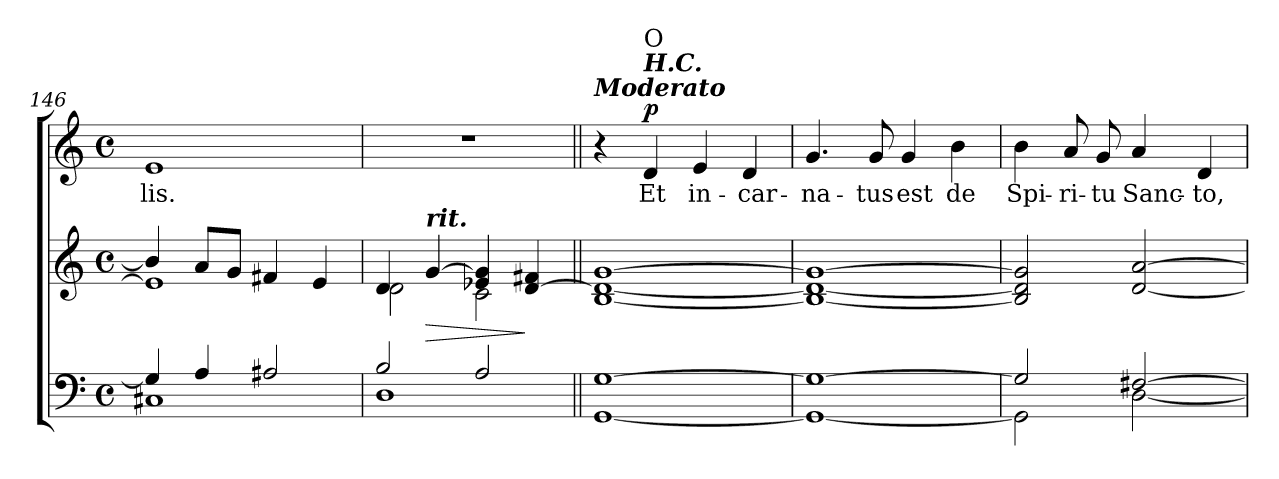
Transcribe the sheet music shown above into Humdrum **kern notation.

**kern	**kern	**dynam	**kern	**text	**dynam
*part2	*part2	*part2	*part1	*part1	*part1
*staff3	*staff2	*staff2/3	*staff1	*staff1	*staff1
*clefF4	*clefG2	*	*clefG2	*	*
*k[]	*k[]	*	*k[]	*	*
*C:	*C:	*	*C:	*	*
*M4/4	*M4/4	*	*M4/4	*	*
*met(c)	*met(c)	*	*met(c)	*	*
=146	=146	=146	=146	=146	=146
*^	*^	*	*	*	*
!	!	!	!	!	!	!LO:LY:b	!
4G/]	1C#X	4b/]	1e]	.	1e	-lis.	.
4A/	.	8a/L	.	.	.	.	.
.	.	8g/J	.	.	.	.	.
2A#X/	.	4f#X/	.	.	.	.	.
.	.	4e/	.	.	.	.	.
=147	=147	=147	=147	=147	=147	=147	=147
2B/	1D	4d/	2d\	.	1r	.	.
!	!	!LO:TX:a:Bi:t=rit.	!	!	!	!	!
!	!	!	!	!LO:HP:b	!	!	!
.	.	[>4g/	.	>	.	.	.
2A/	.	4e-X/ 4g/]	2c\	.	.	.	.
.	.	[>4d/ 4f#X/	.	]	.	.	.
*	*	*v	*v	*	*	*	*
!!LO:LB:g=z
=148||	=148||	=148||	=148||	=148||	=148||	=148||
!	!	!	!	!LO:TX:a:Bi:t=Moderato	!	!
[>1G	[<1GG	[1B 1d_ [1g	.	4r	.	.
!	!	!	!	!LO:TX:a:Bi:t=H.C.	!	!
!	!	!	!	!LO:TX:a:t=O	!	!
!	!	!	!	!	!LO:LY:b	!LO:DY:a
.	.	.	.	4d/	Et	p
!	!	!	!	!	!LO:LY:b	!
.	.	.	.	4e/	in-	.
!	!	!	!	!	!LO:LY:b	!
.	.	.	.	4d/	-car-	.
=149	=149	=149	=149	=149	=149	=149
!	!	!	!	!	!LO:LY:b	!
1G_	1GG_	1B_ 1d_ 1g_	.	4.g/	-na-	.
!	!	!	!	!	!LO:LY:b	!
.	.	.	.	8g/	-tus	.
!	!	!	!	!	!LO:LY:b	!
.	.	.	.	4g/	est	.
!	!	!	!	!	!LO:LY:b	!
.	.	.	.	4b\	de	.
=150	=150	=150	=150	=150	=150	=150
!	!	!	!	!	!LO:LY:b	!
2G/]	2GG\]	2B/] 2d/] 2g/]	.	4b\	Spi-	.
!	!	!	!	!	!LO:LY:b	!
.	.	.	.	8a/	-ri-	.
!	!	!	!	!	!LO:LY:b	!
.	.	.	.	8g/	-tu	.
!	!	!	!	!	!LO:LY:b	!
[>2F#X/	[<2D\	[2d/ [2a/	.	4a/	Sanc-	.
!	!	!	!	!	!LO:LY:b	!
.	.	.	.	4d/	-to,	.
*v	*v	*	*	*	*	*
=	=	=	=	=	=
*-	*-	*-	*-	*-	*-
